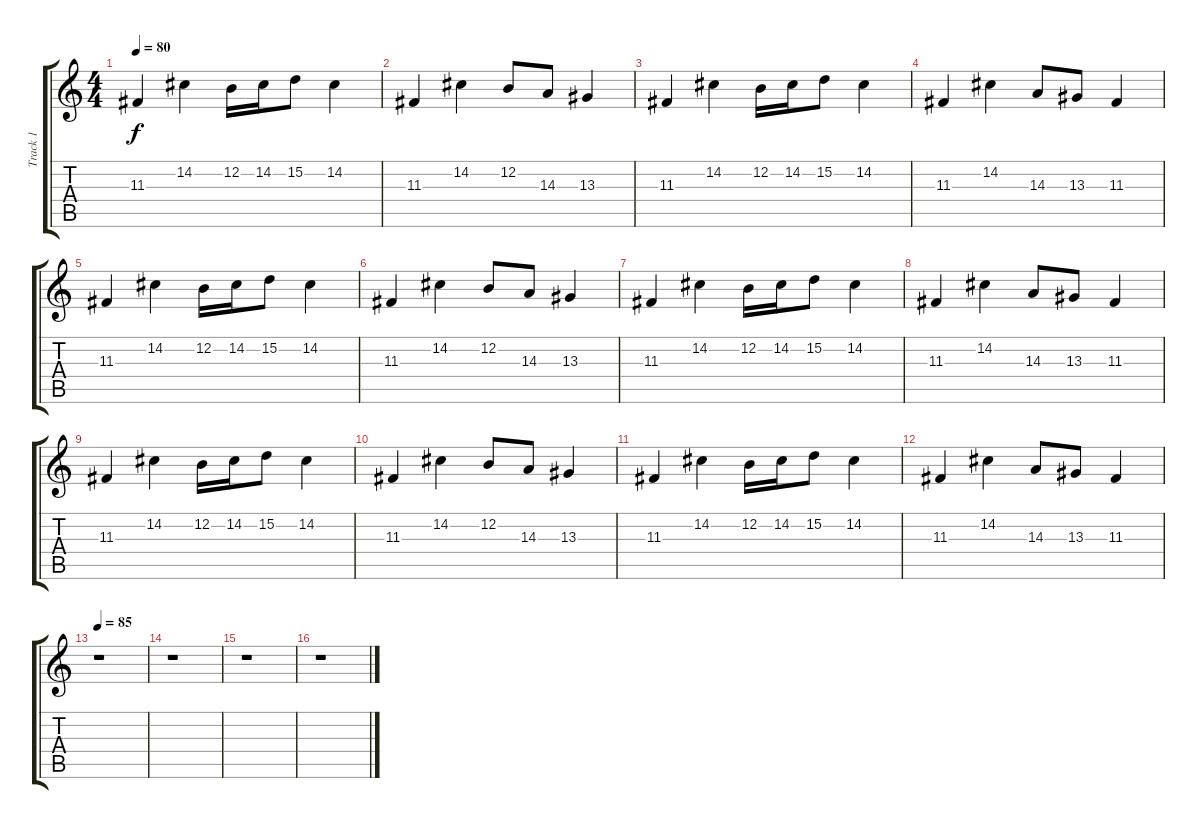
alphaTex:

\track ("Track 1" "Track 1") {instrument flute}
\staff {score tabs}
\tuning (E4 B3 G3 D3 A2 E2) {hide}
\ts (4 4)
\tempo 80
\clef g2
\ks c
11.3.4{dy f} 14.2.4 12.2.16 14.2.16 15.2.8 14.2.4 |
11.3.4 14.2.4 12.2.8 14.3.8 13.3.4 |
11.3.4 14.2.4 12.2.16 14.2.16 15.2.8 14.2.4 |
11.3.4 14.2.4 14.3.8 13.3.8 11.3.4 |
11.3.4 14.2.4 12.2.16 14.2.16 15.2.8 14.2.4 |
11.3.4 14.2.4 12.2.8 14.3.8 13.3.4 |
11.3.4 14.2.4 12.2.16 14.2.16 15.2.8 14.2.4 |
11.3.4 14.2.4 14.3.8 13.3.8 11.3.4 |
11.3.4 14.2.4 12.2.16 14.2.16 15.2.8 14.2.4 |
11.3.4 14.2.4 12.2.8 14.3.8 13.3.4 |
11.3.4 14.2.4 12.2.16 14.2.16 15.2.8 14.2.4 |
11.3.4 14.2.4 14.3.8 13.3.8 11.3.4 |
\tempo 85
r.1 |
r.1 |
r.1 |
r.1
